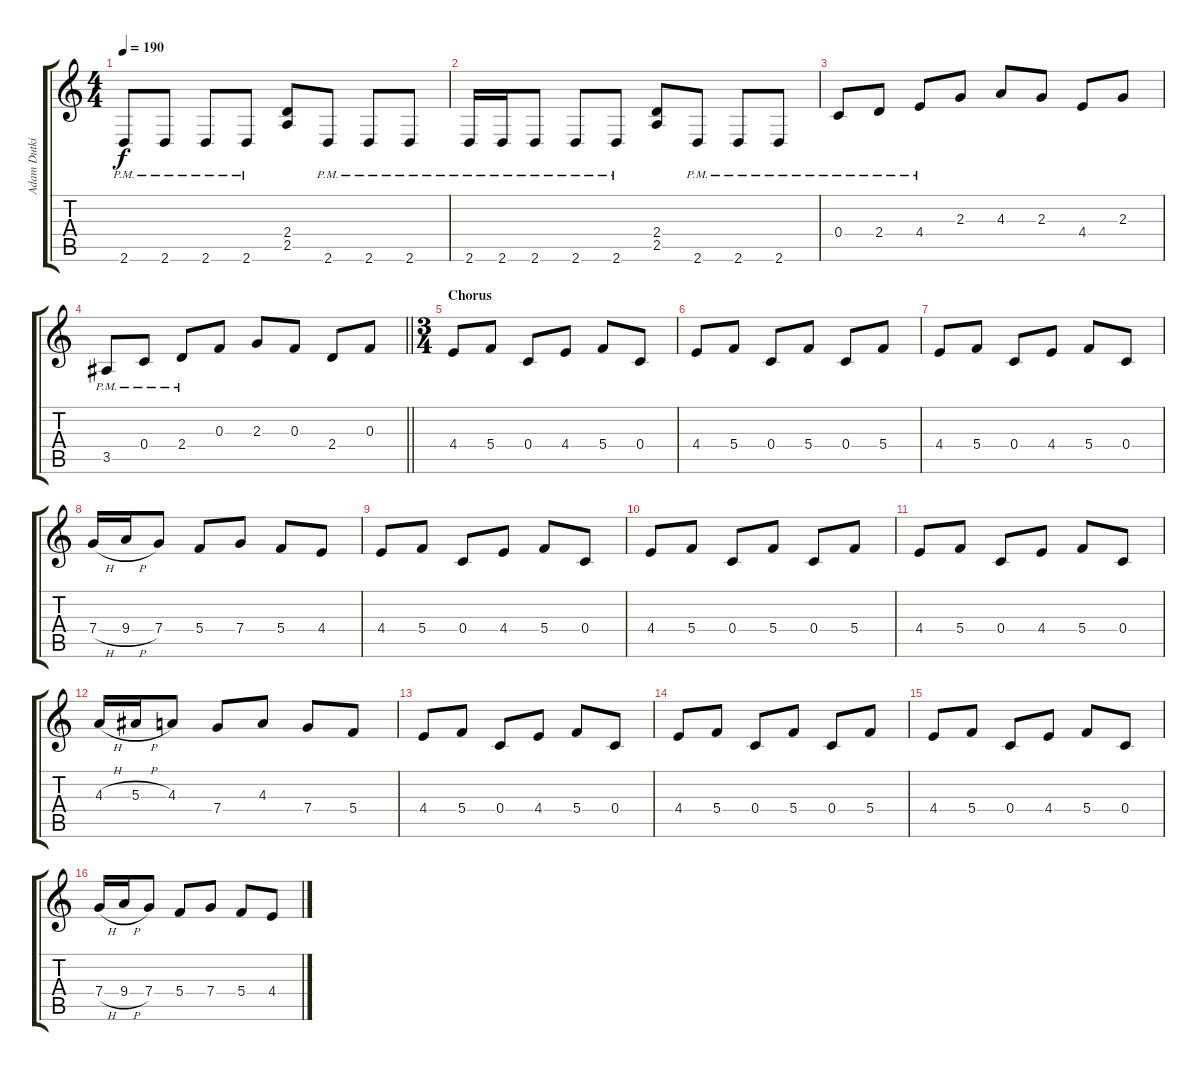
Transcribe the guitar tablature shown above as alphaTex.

\track ("Adam Dutkiewicz" "Adam Dutki") {instrument overdrivenguitar}
\staff {score tabs}
\tuning (D4 A3 F3 C3 G2 C2) {hide}
\ts (4 4)
\tempo 190
\clef g2
\ks c
2.6{pm}.8{dy f} 2.6{pm}.8 2.6{pm}.8 2.6{pm}.8 (2.4 2.5).8 2.6{pm}.8 2.6{pm}.8 2.6{pm}.8 |
2.6{pm}.16 2.6{pm}.16 2.6{pm}.8 2.6{pm}.8 2.6{pm}.8 (2.4 2.5).8 2.6{pm}.8 2.6{pm}.8 2.6{pm}.8 |
0.4{pm}.8 2.4{pm}.8 4.4{pm}.8 2.3.8 4.3.8 2.3.8 4.4.8 2.3.8 |
\barLineRight lightlight
3.5{pm}.8 0.4{pm}.8 2.4{pm}.8 0.3.8 2.3.8 0.3.8 2.4.8 0.3.8 |
\ts (3 4)
\section ("" "Chorus")
4.4.8 5.4.8 0.4.8 4.4.8 5.4.8 0.4.8 |
4.4.8 5.4.8 0.4.8 5.4.8 0.4.8 5.4.8 |
4.4.8 5.4.8 0.4.8 4.4.8 5.4.8 0.4.8 |
7.4{h}.16 9.4{h}.16 7.4.8 5.4.8 7.4.8 5.4.8 4.4.8 |
4.4.8 5.4.8 0.4.8 4.4.8 5.4.8 0.4.8 |
4.4.8 5.4.8 0.4.8 5.4.8 0.4.8 5.4.8 |
4.4.8 5.4.8 0.4.8 4.4.8 5.4.8 0.4.8 |
4.3{h}.16 5.3{h}.16 4.3.8 7.4.8 4.3.8 7.4.8 5.4.8 |
4.4.8 5.4.8 0.4.8 4.4.8 5.4.8 0.4.8 |
4.4.8 5.4.8 0.4.8 5.4.8 0.4.8 5.4.8 |
4.4.8 5.4.8 0.4.8 4.4.8 5.4.8 0.4.8 |
7.4{h}.16 9.4{h}.16 7.4.8 5.4.8 7.4.8 5.4.8 4.4.8
